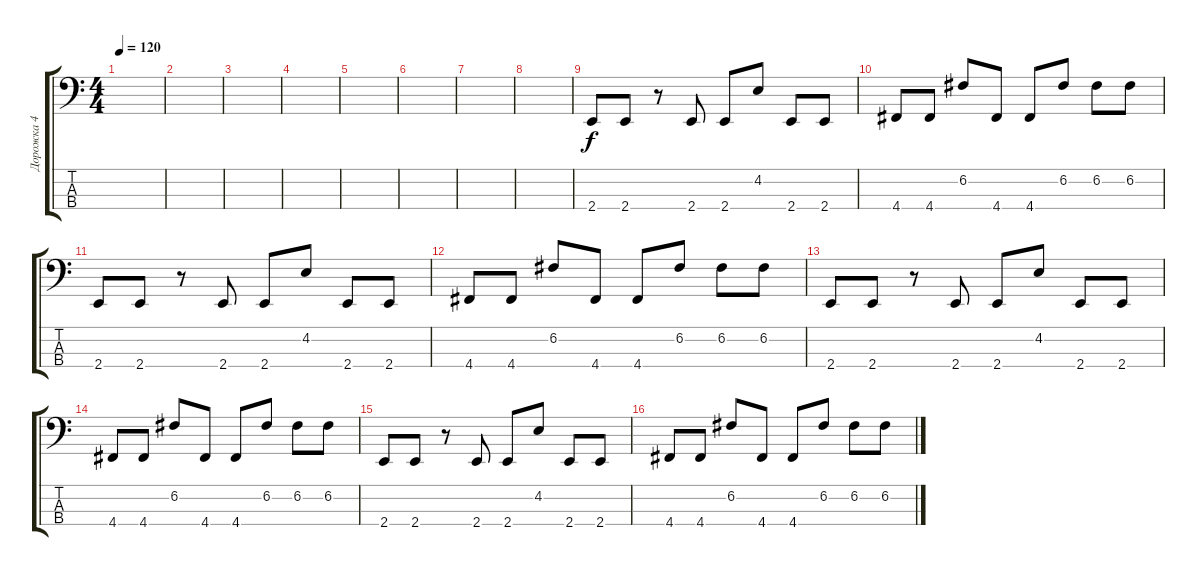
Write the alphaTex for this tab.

\track ("Дорожка 4" "Дорожка 4") {instrument contrabass}
\staff {score tabs}
\tuning (F2 C2 G1 D1) {hide}
\ts (4 4)
\tempo 120
\clef f4
\ks c
|
|
|
|
|
|
|
|
2.4.8 2.4.8 r.8 2.4.8 2.4.8 4.2.8 2.4.8 2.4.8 |
4.4.8 4.4.8 6.2.8 4.4.8 4.4.8 6.2.8 6.2.8 6.2.8 |
2.4.8 2.4.8 r.8 2.4.8 2.4.8 4.2.8 2.4.8 2.4.8 |
4.4.8 4.4.8 6.2.8 4.4.8 4.4.8 6.2.8 6.2.8 6.2.8 |
2.4.8 2.4.8 r.8 2.4.8 2.4.8 4.2.8 2.4.8 2.4.8 |
4.4.8 4.4.8 6.2.8 4.4.8 4.4.8 6.2.8 6.2.8 6.2.8 |
2.4.8 2.4.8 r.8 2.4.8 2.4.8 4.2.8 2.4.8 2.4.8 |
4.4.8 4.4.8 6.2.8 4.4.8 4.4.8 6.2.8 6.2.8 6.2.8
